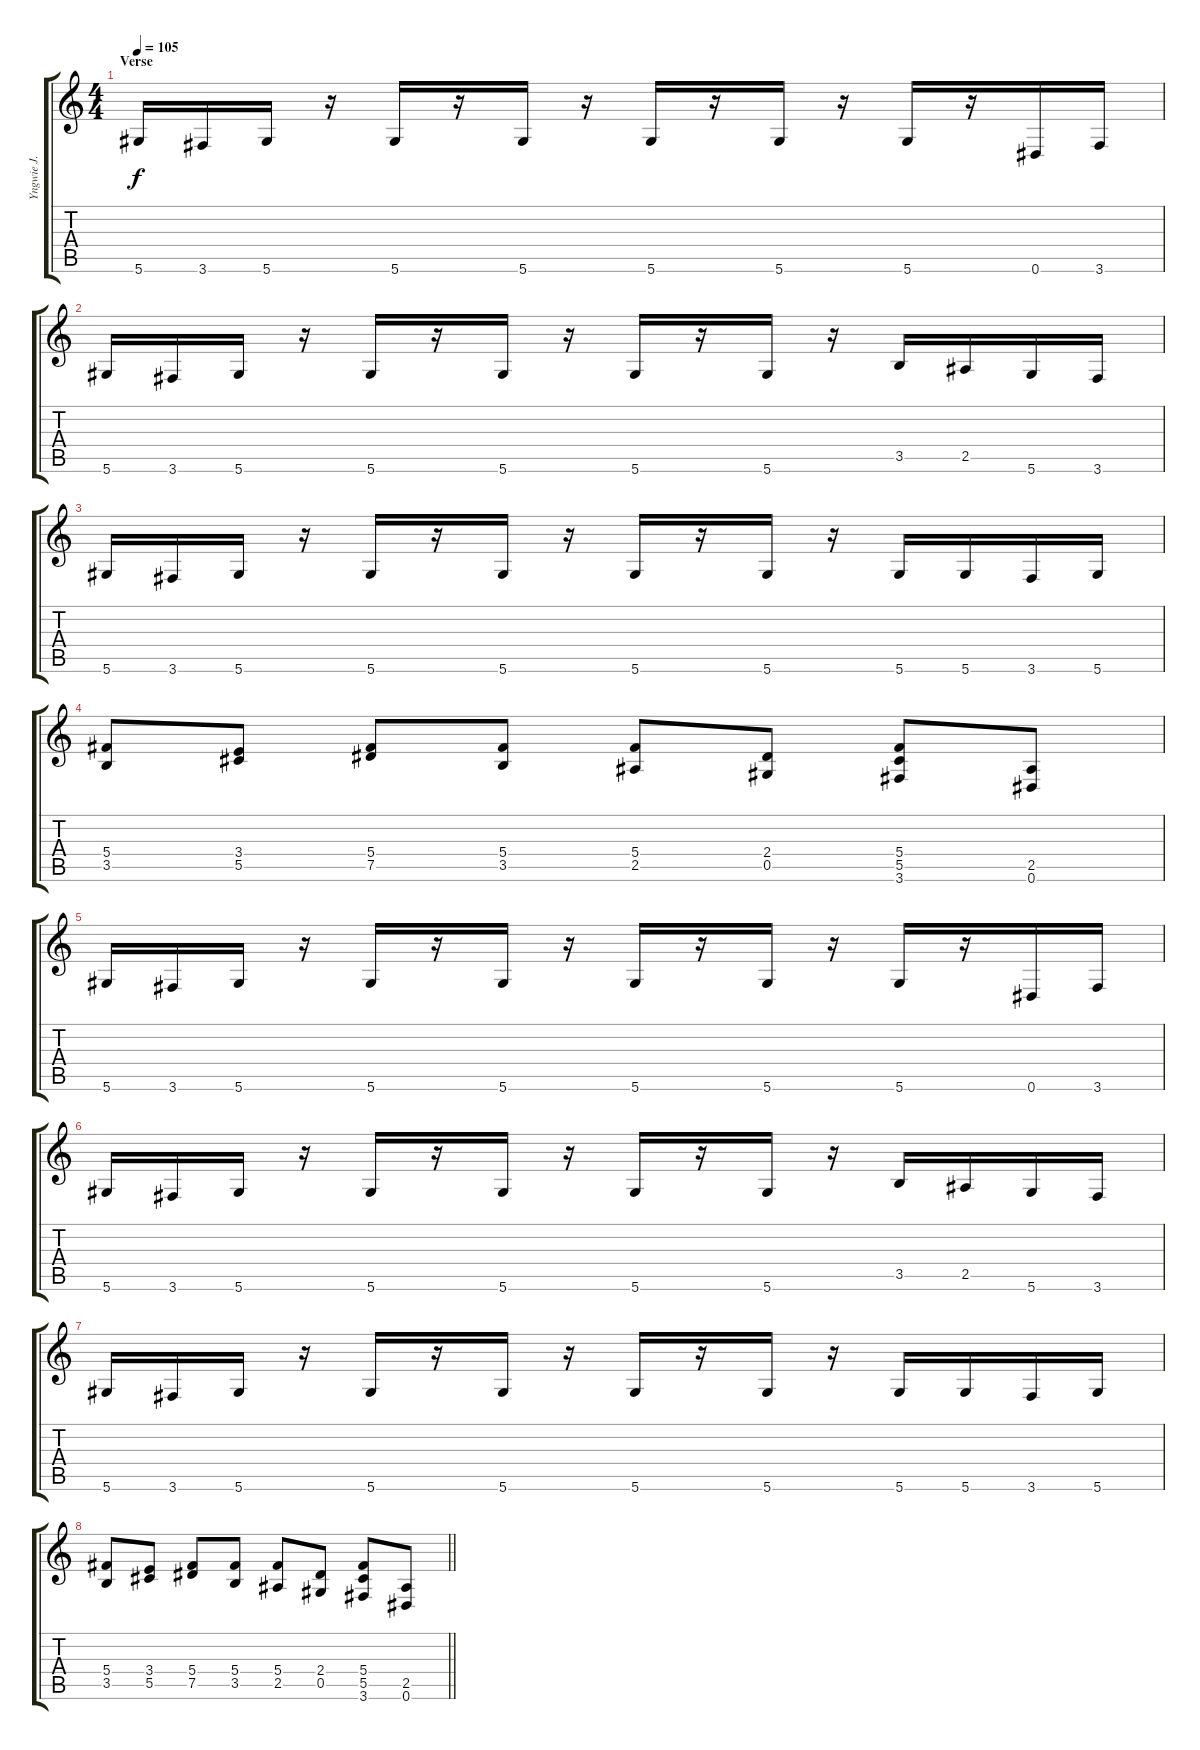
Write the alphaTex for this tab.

\track ("Yngwie J. Malmsteen" "Yngwie J. ") {instrument distortionguitar}
\staff {score tabs}
\tuning (Eb4 Bb3 Gb3 Db3 Ab2 Eb2) {hide}
\ts (4 4)
\section ("" "Verse")
\tempo 105
\clef g2
\ks c
5.6.16{dy f} 3.6.16 5.6.16 r.16 5.6.16 r.16 5.6.16 r.16 5.6.16 r.16 5.6.16 r.16 5.6.16 r.16 0.6.16 3.6.16 |
5.6.16 3.6.16 5.6.16 r.16 5.6.16 r.16 5.6.16 r.16 5.6.16 r.16 5.6.16 r.16 3.5.16 2.5.16 5.6.16 3.6.16 |
5.6.16 3.6.16 5.6.16 r.16 5.6.16 r.16 5.6.16 r.16 5.6.16 r.16 5.6.16 r.16 5.6.16 5.6.16 3.6.16 5.6.16 |
(5.4 3.5).8 (3.4 5.5).8 (5.4 7.5).8 (5.4 3.5).8 (5.4 2.5).8 (2.4 0.5).8 (5.4 5.5 3.6).8 (2.5 0.6).8 |
5.6.16 3.6.16 5.6.16 r.16 5.6.16 r.16 5.6.16 r.16 5.6.16 r.16 5.6.16 r.16 5.6.16 r.16 0.6.16 3.6.16 |
5.6.16 3.6.16 5.6.16 r.16 5.6.16 r.16 5.6.16 r.16 5.6.16 r.16 5.6.16 r.16 3.5.16 2.5.16 5.6.16 3.6.16 |
5.6.16 3.6.16 5.6.16 r.16 5.6.16 r.16 5.6.16 r.16 5.6.16 r.16 5.6.16 r.16 5.6.16 5.6.16 3.6.16 5.6.16 |
\barLineRight lightlight
(5.4 3.5).8 (3.4 5.5).8 (5.4 7.5).8 (5.4 3.5).8 (5.4 2.5).8 (2.4 0.5).8 (5.4 5.5 3.6).8 (2.5 0.6).8
